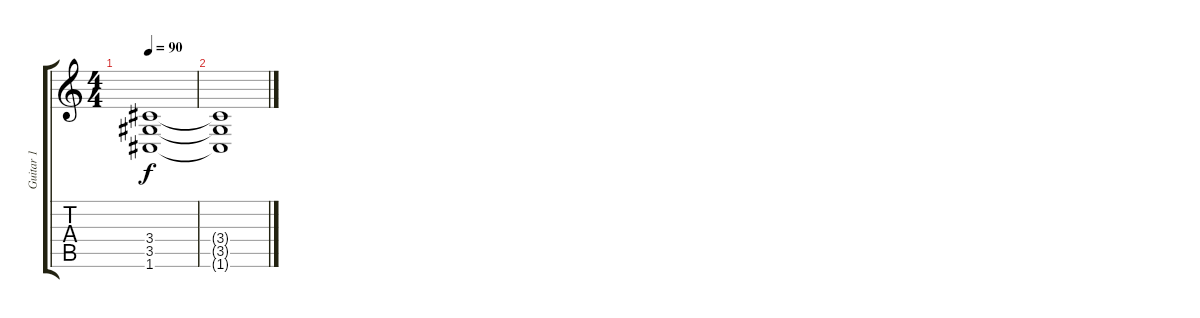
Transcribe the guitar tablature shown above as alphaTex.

\track ("Guitar 1" "Guitar 1") {instrument distortionguitar}
\staff {score tabs}
\tuning (C4 G3 Eb3 Bb2 F2 C2) {hide}
\ts (4 4)
\tempo 90
\clef g2
\ks c
(3.4{t} 3.5{t} 1.6{t}).1{dy f} |
(3.4{t} 3.5{t} 1.6{t}).1
